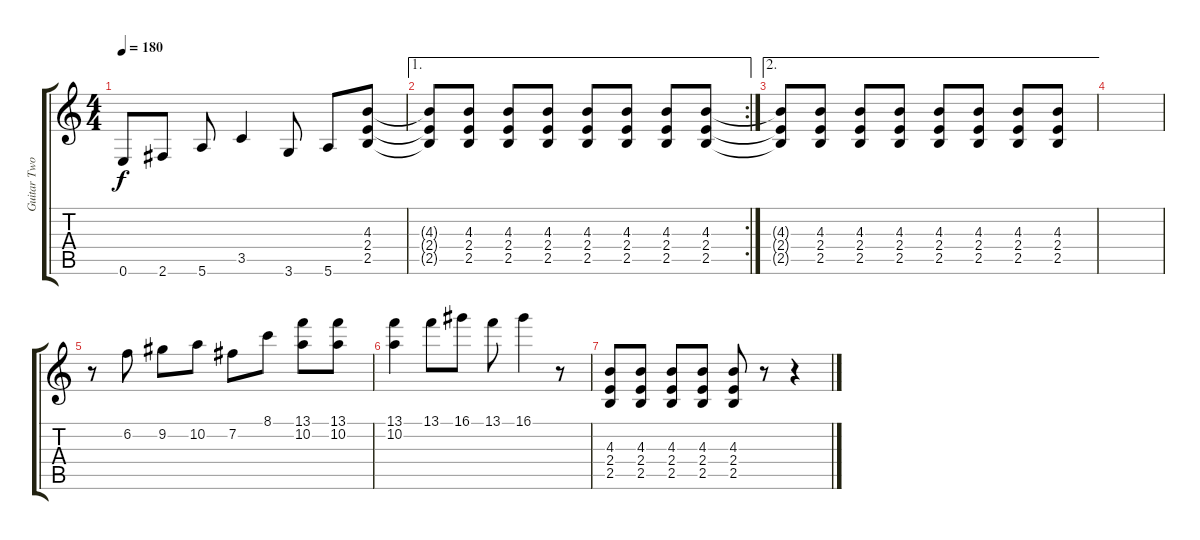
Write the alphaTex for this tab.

\track ("Guitar Two" "Guitar Two") {instrument distortionguitar}
\staff {score tabs}
\tuning (E4 B3 G3 D3 A2 E2) {hide}
\ts (4 4)
\tempo 180
\clef g2
\ks c
0.6.8{dy f} 2.6.8 5.6.8 3.5.4 3.6.8 5.6.8 (4.3 2.4 2.5).8 |
\ae 1
\rc 2
(4.3{t} 2.4{t} 2.5{t}).8 (4.3 2.4 2.5).8 (4.3 2.4 2.5).8 (4.3 2.4 2.5).8 (4.3 2.4 2.5).8 (4.3 2.4 2.5).8 (4.3 2.4 2.5).8 (4.3 2.4 2.5).8 |
\ae 2
(4.3{t} 2.4{t} 2.5{t}).8 (4.3 2.4 2.5).8 (4.3 2.4 2.5).8 (4.3 2.4 2.5).8 (4.3 2.4 2.5).8 (4.3 2.4 2.5).8 (4.3 2.4 2.5).8 (4.3 2.4 2.5).8 |
|
r.8 6.2.8 9.2.8 10.2.8 7.2.8 8.1.8 (13.1 10.2).8 (13.1 10.2).8 |
(13.1 10.2).4 13.1.8 16.1.8 13.1.8 16.1.4 r.8 |
(4.3 2.4 2.5).8 (4.3 2.4 2.5).8 (4.3 2.4 2.5).8 (4.3 2.4 2.5).8 (4.3 2.4 2.5).8 r.8 r.4
